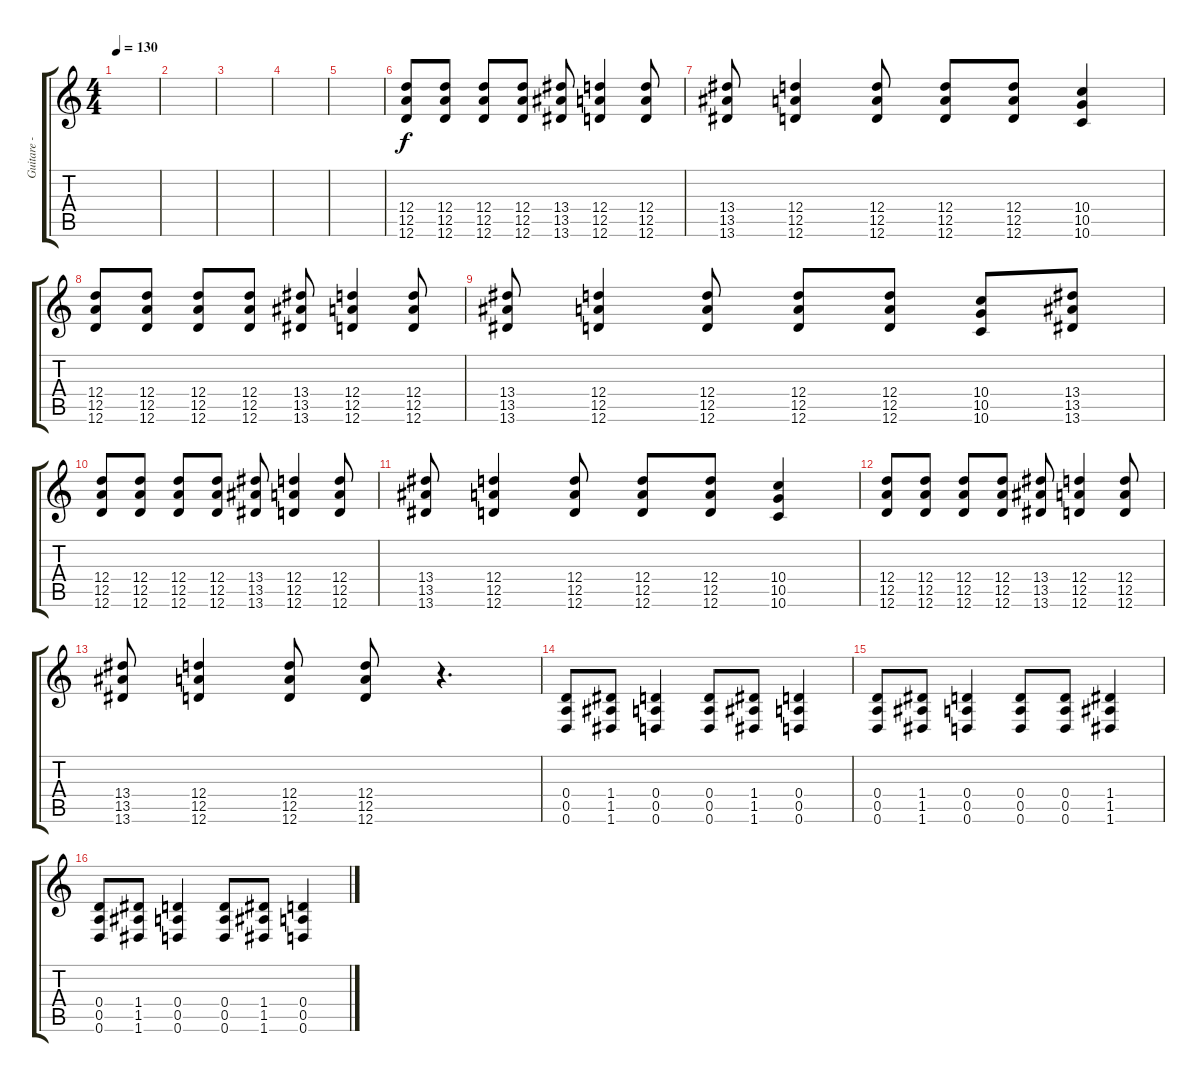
\track ("Guitare - Vince" "Guitare - ") {instrument distortionguitar}
\staff {score tabs}
\tuning (E4 B3 G3 D3 A2 D2) {hide}
\ts (4 4)
\tempo 130
\clef g2
\ks c
|
|
|
|
|
(12.4 12.5 12.6).8{volume 8} (12.4 12.5 12.6).8 (12.4 12.5 12.6).8 (12.4 12.5 12.6).8 (13.4 13.5 13.6).8 (12.4 12.5 12.6).4 (12.4 12.5 12.6).8 |
(13.4 13.5 13.6).8{volume 8} (12.4 12.5 12.6).4 (12.4 12.5 12.6).8 (12.4 12.5 12.6).8 (12.4 12.5 12.6).8 (10.4 10.5 10.6).4 |
(12.4 12.5 12.6).8{volume 8} (12.4 12.5 12.6).8 (12.4 12.5 12.6).8 (12.4 12.5 12.6).8 (13.4 13.5 13.6).8 (12.4 12.5 12.6).4 (12.4 12.5 12.6).8 |
(13.4 13.5 13.6).8{volume 8} (12.4 12.5 12.6).4 (12.4 12.5 12.6).8 (12.4 12.5 12.6).8 (12.4 12.5 12.6).8 (10.4 10.5 10.6).8 (13.4 13.5 13.6).8 |
(12.4 12.5 12.6).8{volume 8} (12.4 12.5 12.6).8 (12.4 12.5 12.6).8 (12.4 12.5 12.6).8 (13.4 13.5 13.6).8 (12.4 12.5 12.6).4 (12.4 12.5 12.6).8 |
(13.4 13.5 13.6).8{volume 8} (12.4 12.5 12.6).4 (12.4 12.5 12.6).8 (12.4 12.5 12.6).8 (12.4 12.5 12.6).8 (10.4 10.5 10.6).4 |
(12.4 12.5 12.6).8{volume 8} (12.4 12.5 12.6).8 (12.4 12.5 12.6).8 (12.4 12.5 12.6).8 (13.4 13.5 13.6).8 (12.4 12.5 12.6).4 (12.4 12.5 12.6).8 |
(13.4 13.5 13.6).8{volume 8} (12.4 12.5 12.6).4 (12.4 12.5 12.6).8 (12.4 12.5 12.6).8 r.4{d volume 12} |
(0.4 0.5 0.6).8 (1.4 1.5 1.6).8 (0.4 0.5 0.6).4 (0.4 0.5 0.6).8 (1.4 1.5 1.6).8 (0.4 0.5 0.6).4 |
(0.4 0.5 0.6).8 (1.4 1.5 1.6).8 (0.4 0.5 0.6).4 (0.4 0.5 0.6).8 (0.4 0.5 0.6).8 (1.4 1.5 1.6).4 |
(0.4 0.5 0.6).8 (1.4 1.5 1.6).8 (0.4 0.5 0.6).4 (0.4 0.5 0.6).8 (1.4 1.5 1.6).8 (0.4 0.5 0.6).4
